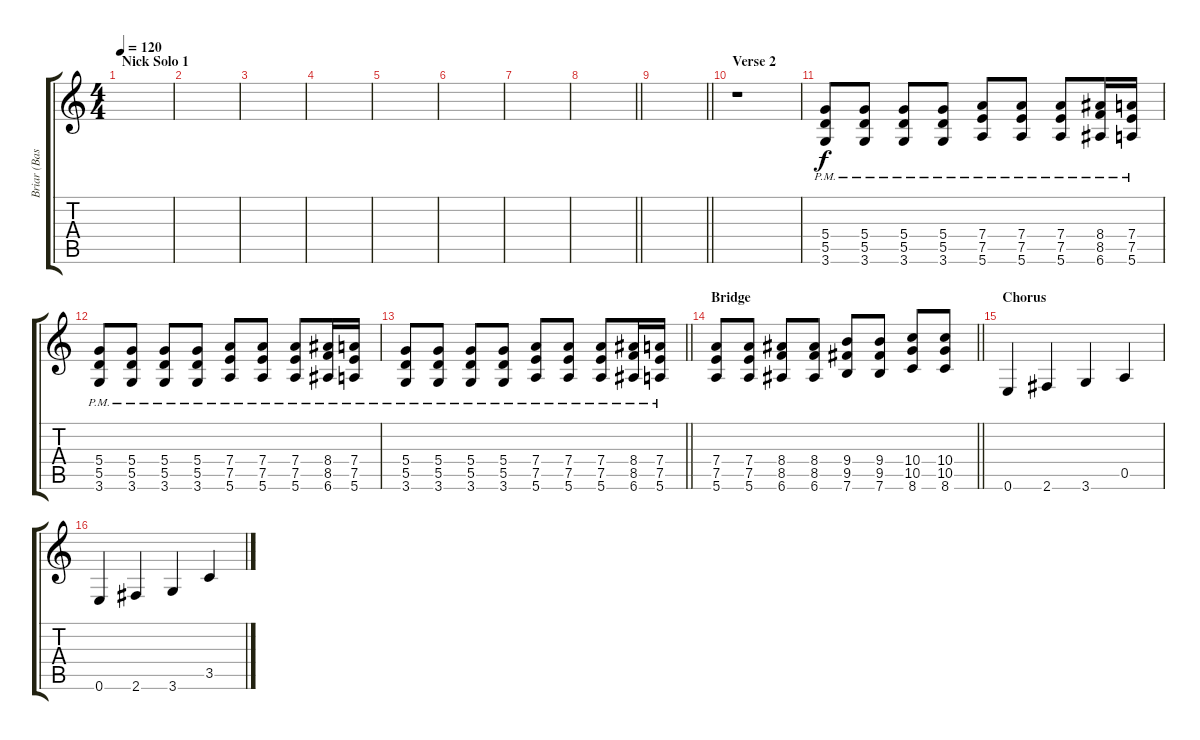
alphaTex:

\track ("Briar (Bass Rythem)" "Briar (Bas") {instrument distortionguitar}
\staff {score tabs}
\tuning (E4 B3 G3 D3 A2 E2) {hide}
\ts (4 4)
\section ("" "Nick Solo 1")
\tempo 120
\clef g2
\ks c
|
|
|
|
|
|
|
\barLineRight lightlight
|
\barLineRight lightlight
|
\section ("" "Verse 2")
r.1 |
(5.4{pm} 5.5{pm} 3.6{pm}).8 (5.4{pm} 5.5{pm} 3.6{pm}).8 (5.4{pm} 5.5{pm} 3.6{pm}).8 (5.4{pm} 5.5{pm} 3.6{pm}).8 (7.4{pm} 7.5{pm} 5.6{pm}).8 (7.4{pm} 7.5{pm} 5.6{pm}).8 (7.4{pm} 7.5{pm} 5.6{pm}).8 (8.4{pm} 8.5{pm} 6.6{pm}).16 (7.4 7.5 5.6{pm}).16 |
(5.4{pm} 5.5{pm} 3.6{pm}).8 (5.4{pm} 5.5{pm} 3.6{pm}).8 (5.4{pm} 5.5{pm} 3.6{pm}).8 (5.4{pm} 5.5{pm} 3.6{pm}).8 (7.4{pm} 7.5{pm} 5.6{pm}).8 (7.4{pm} 7.5{pm} 5.6{pm}).8 (7.4{pm} 7.5{pm} 5.6{pm}).8 (8.4{pm} 8.5{pm} 6.6{pm}).16 (7.4 7.5 5.6{pm}).16 |
\barLineRight lightlight
(5.4{pm} 5.5{pm} 3.6{pm}).8 (5.4{pm} 5.5{pm} 3.6{pm}).8 (5.4{pm} 5.5{pm} 3.6{pm}).8 (5.4{pm} 5.5{pm} 3.6{pm}).8 (7.4{pm} 7.5{pm} 5.6{pm}).8 (7.4{pm} 7.5{pm} 5.6{pm}).8 (7.4{pm} 7.5{pm} 5.6{pm}).8 (8.4{pm} 8.5{pm} 6.6{pm}).16 (7.4 7.5 5.6{pm}).16 |
\section ("" "Bridge")
\barLineRight lightlight
(7.4 7.5 5.6).8 (7.4 7.5 5.6).8 (8.4 8.5 6.6).8 (8.4 8.5 6.6).8 (9.4 9.5 7.6).8 (9.4 9.5 7.6).8 (10.4 10.5 8.6).8 (10.4 10.5 8.6).8 |
\section ("" "Chorus")
0.6.4 2.6.4 3.6.4 0.5.4 |
0.6.4 2.6.4 3.6.4 3.5.4
